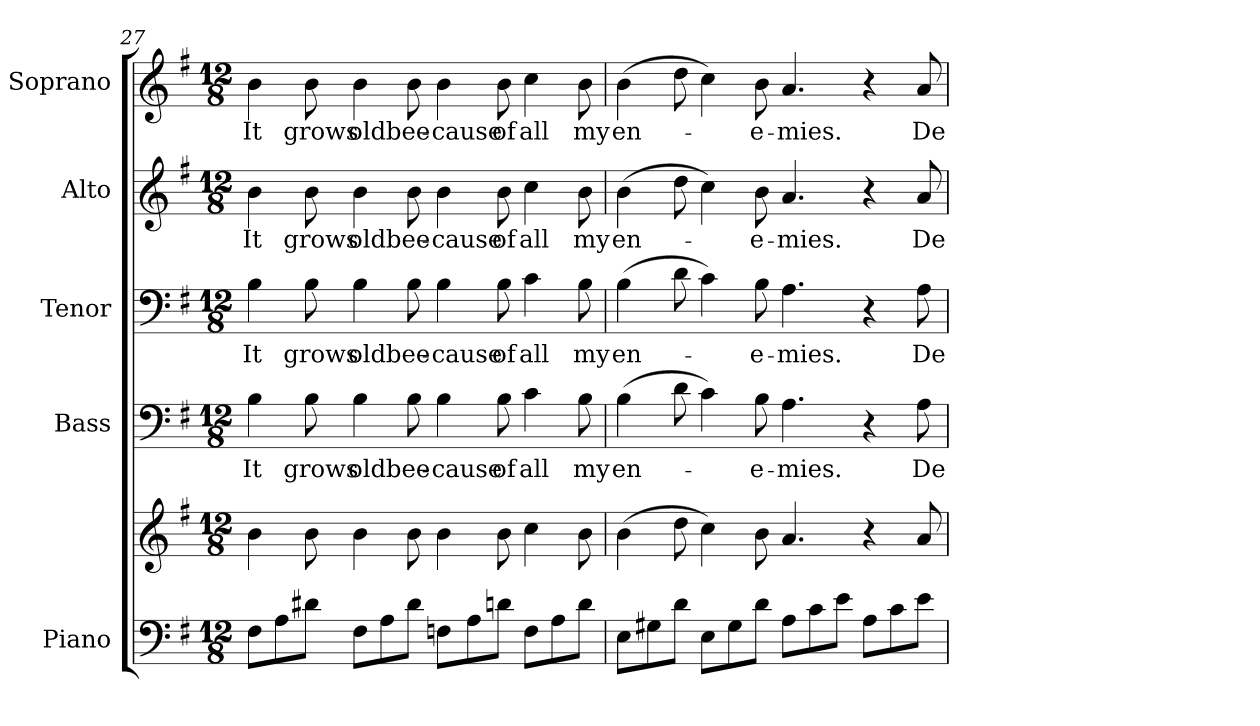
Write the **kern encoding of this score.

**kern	**kern	**kern	**text	**kern	**text	**kern	**text	**kern	**text
*part5	*part5	*part4	*part4	*part3	*part3	*part2	*part2	*part1	*part1
*staff6	*staff5	*staff4	*staff4	*staff3	*staff3	*staff2	*staff2	*staff1	*staff1
*I"Piano	*	*I"Bass	*	*I"Tenor	*	*I"Alto	*	*I"Soprano	*
*I'Pno.	*	*I'B.	*	*I'T.	*	*I'A.	*	*I'S.	*
!!LO:PB:g=z
*clefF4	*clefG2	*clefF4	*	*clefF4	*	*clefG2	*	*clefG2	*
*k[f#]	*k[f#]	*k[f#]	*	*k[f#]	*	*k[f#]	*	*k[f#]	*
*G:	*G:	*G:	*	*G:	*	*G:	*	*G:	*
*M12/8	*M12/8	*M12/8	*	*M12/8	*	*M12/8	*	*M12/8	*
=27	=27	=27	=27	=27	=27	=27	=27	=27	=27
!	!	!	!LO:LY:b:color=#000000	!	!	!	!	!	!
!	!	!	!	!	!LO:LY:b:color=#000000	!	!	!	!
!	!	!	!	!	!	!	!LO:LY:b:color=#000000	!	!
!	!	!	!	!	!	!	!	!	!LO:LY:b:color=#000000
8F#i\L	4bi\	4Bi\	It	4Bi\	It	4bi\	It	4bi\	It
8Ai\	.	.	.	.	.	.	.	.	.
!	!	!	!LO:LY:b:color=#000000	!	!	!	!	!	!
!	!	!	!	!	!LO:LY:b:color=#000000	!	!	!	!
!	!	!	!	!	!	!	!LO:LY:b:color=#000000	!	!
!	!	!	!	!	!	!	!	!	!LO:LY:b:color=#000000
8d#Xi\J	8bi\	8Bi\	grows	8Bi\	grows	8bi\	grows	8bi\	grows
!	!	!	!LO:LY:b:color=#000000	!	!	!	!	!	!
!	!	!	!	!	!LO:LY:b:color=#000000	!	!	!	!
!	!	!	!	!	!	!	!LO:LY:b:color=#000000	!	!
!	!	!	!	!	!	!	!	!	!LO:LY:b:color=#000000
8F#i\L	4bi\	4Bi\	old	4Bi\	old	4bi\	old	4bi\	old
8Ai\	.	.	.	.	.	.	.	.	.
!	!	!	!LO:LY:b:color=#000000	!	!	!	!	!	!
!	!	!	!	!	!LO:LY:b:color=#000000	!	!	!	!
!	!	!	!	!	!	!	!LO:LY:b:color=#000000	!	!
!	!	!	!	!	!	!	!	!	!LO:LY:b:color=#000000
8d#i\J	8bi\	8Bi\	bee-	8Bi\	bee-	8bi\	bee-	8bi\	bee-
!	!	!	!LO:LY:b:color=#000000	!	!	!	!	!	!
!	!	!	!	!	!LO:LY:b:color=#000000	!	!	!	!
!	!	!	!	!	!	!	!LO:LY:b:color=#000000	!	!
!	!	!	!	!	!	!	!	!	!LO:LY:b:color=#000000
8Fni\L	4bi\	4Bi\	-cause	4Bi\	-cause	4bi\	-cause	4bi\	-cause
8Ai\	.	.	.	.	.	.	.	.	.
!	!	!	!LO:LY:b:color=#000000	!	!	!	!	!	!
!	!	!	!	!	!LO:LY:b:color=#000000	!	!	!	!
!	!	!	!	!	!	!	!LO:LY:b:color=#000000	!	!
!	!	!	!	!	!	!	!	!	!LO:LY:b:color=#000000
8dni\J	8bi\	8Bi\	of	8Bi\	of	8bi\	of	8bi\	of
!	!	!	!LO:LY:b:color=#000000	!	!	!	!	!	!
!	!	!	!	!	!LO:LY:b:color=#000000	!	!	!	!
!	!	!	!	!	!	!	!LO:LY:b:color=#000000	!	!
!	!	!	!	!	!	!	!	!	!LO:LY:b:color=#000000
8Fi\L	4cci\	4ci\	all	4ci\	all	4cci\	all	4cci\	all
8Ai\	.	.	.	.	.	.	.	.	.
!	!	!	!LO:LY:b:color=#000000	!	!	!	!	!	!
!	!	!	!	!	!LO:LY:b:color=#000000	!	!	!	!
!	!	!	!	!	!	!	!LO:LY:b:color=#000000	!	!
!	!	!	!	!	!	!	!	!	!LO:LY:b:color=#000000
8di\J	8bi\	8Bi\	my	8Bi\	my	8bi\	my	8bi\	my
=28	=28	=28	=28	=28	=28	=28	=28	=28	=28
!	!	!	!LO:LY:b:color=#000000	!	!	!	!	!	!
!	!	!	!	!	!LO:LY:b:color=#000000	!	!	!	!
!	!	!	!	!	!	!	!LO:LY:b:color=#000000	!	!
!	!	!	!	!	!	!	!	!	!LO:LY:b:color=#000000
8Ei\L	(4bi\	(4Bi\	en-	(4Bi\	en-	(4bi\	en-	(4bi\	en-
8G#Xi\	.	.	.	.	.	.	.	.	.
8di\J	8ddi\	8di\	.	8di\	.	8ddi\	.	8ddi\	.
8Ei\L	4cci\)	4ci\)	.	4ci\)	.	4cci\)	.	4cci\)	.
8G#i\	.	.	.	.	.	.	.	.	.
!	!	!	!LO:LY:b:color=#000000	!	!	!	!	!	!
!	!	!	!	!	!LO:LY:b:color=#000000	!	!	!	!
!	!	!	!	!	!	!	!LO:LY:b:color=#000000	!	!
!	!	!	!	!	!	!	!	!	!LO:LY:b:color=#000000
8di\J	8bi\	8Bi\	-e-	8Bi\	-e-	8bi\	-e-	8bi\	-e-
!	!	!	!LO:LY:b:color=#000000	!	!	!	!	!	!
!	!	!	!	!	!LO:LY:b:color=#000000	!	!	!	!
!	!	!	!	!	!	!	!LO:LY:b:color=#000000	!	!
!	!	!	!	!	!	!	!	!	!LO:LY:b:color=#000000
8Ai\L	4.ai/	4.Ai\	-mies.	4.Ai\	-mies.	4.ai/	-mies.	4.ai/	-mies.
8ci\	.	.	.	.	.	.	.	.	.
8ei\J	.	.	.	.	.	.	.	.	.
8Ai\L	4r	4r	.	4r	.	4r	.	4r	.
8ci\	.	.	.	.	.	.	.	.	.
!	!	!	!LO:LY:b:color=#000000	!	!	!	!	!	!
!	!	!	!	!	!LO:LY:b:color=#000000	!	!	!	!
!	!	!	!	!	!	!	!LO:LY:b:color=#000000	!	!
!	!	!	!	!	!	!	!	!	!LO:LY:b:color=#000000
8ei\J	8ai/	8Ai\	De-	8Ai\	De-	8ai/	De-	8ai/	De-
=	=	=	=	=	=	=	=	=	=
*-	*-	*-	*-	*-	*-	*-	*-	*-	*-
